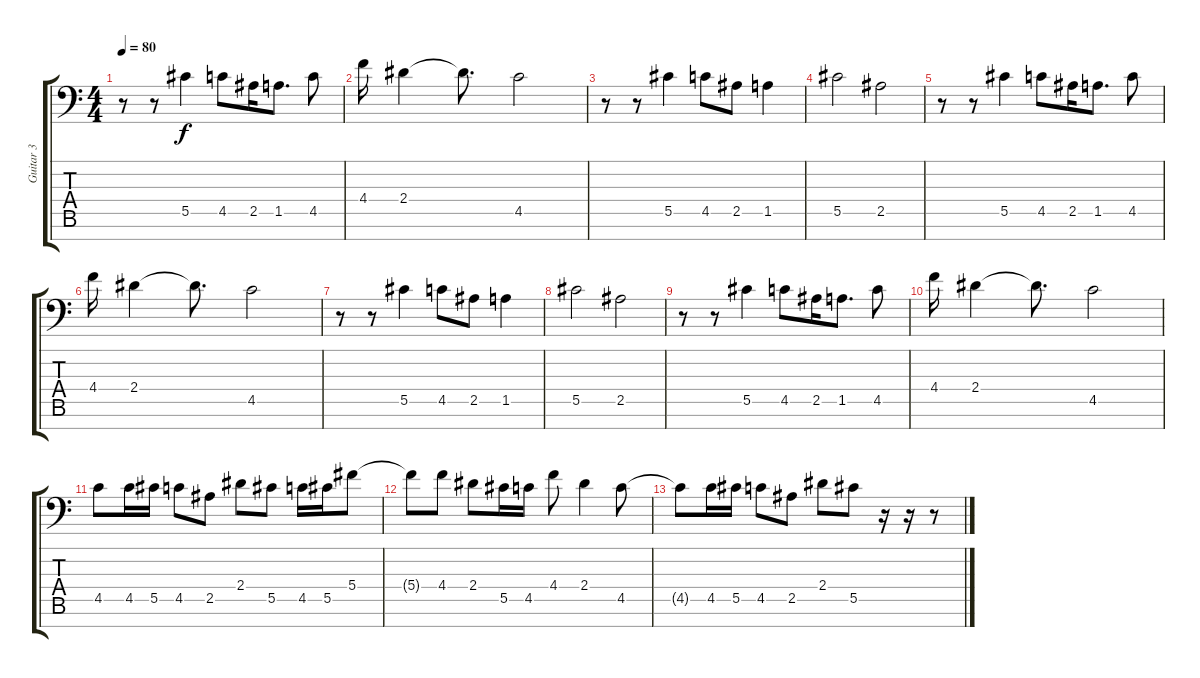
\track ("Guitar 3" "Guitar 3") {instrument distortionguitar}
\staff {score tabs}
\tuning (Eb4 Bb3 Gb3 Db3 Ab2 Eb2 Bb1) {hide}
\ts (4 4)
\tempo 80
\clef f4
\ks c
r.8{dy f} r.8 5.5.4 4.5.8 2.5.16 1.5.8{d} 4.5.8 |
4.4.16 2.4.4 2.4{t}.8{d} 4.5.2 |
r.8 r.8 5.5.4 4.5.8 2.5.8 1.5.4 |
5.5.2 2.5.2 |
r.8 r.8 5.5.4 4.5.8 2.5.16 1.5.8{d} 4.5.8 |
4.4.16 2.4.4 2.4{t}.8{d} 4.5.2 |
r.8 r.8 5.5.4 4.5.8 2.5.8 1.5.4 |
5.5.2 2.5.2 |
r.8 r.8 5.5.4 4.5.8 2.5.16 1.5.8{d} 4.5.8 |
4.4.16 2.4.4 2.4{t}.8{d} 4.5.2 |
4.5.8 4.5.16 5.5.16 4.5.8 2.5.8 2.4.8 5.5.8 4.5.16 5.5.16 5.4.8 |
5.4{t}.8 4.4.8 2.4.8 5.5.16 4.5.16 4.4.8 2.4.4 4.5.8 |
4.5{t}.8 4.5.16 5.5.16 4.5.8 2.5.8 2.4.8 5.5.8 r.16 r.16 r.8
